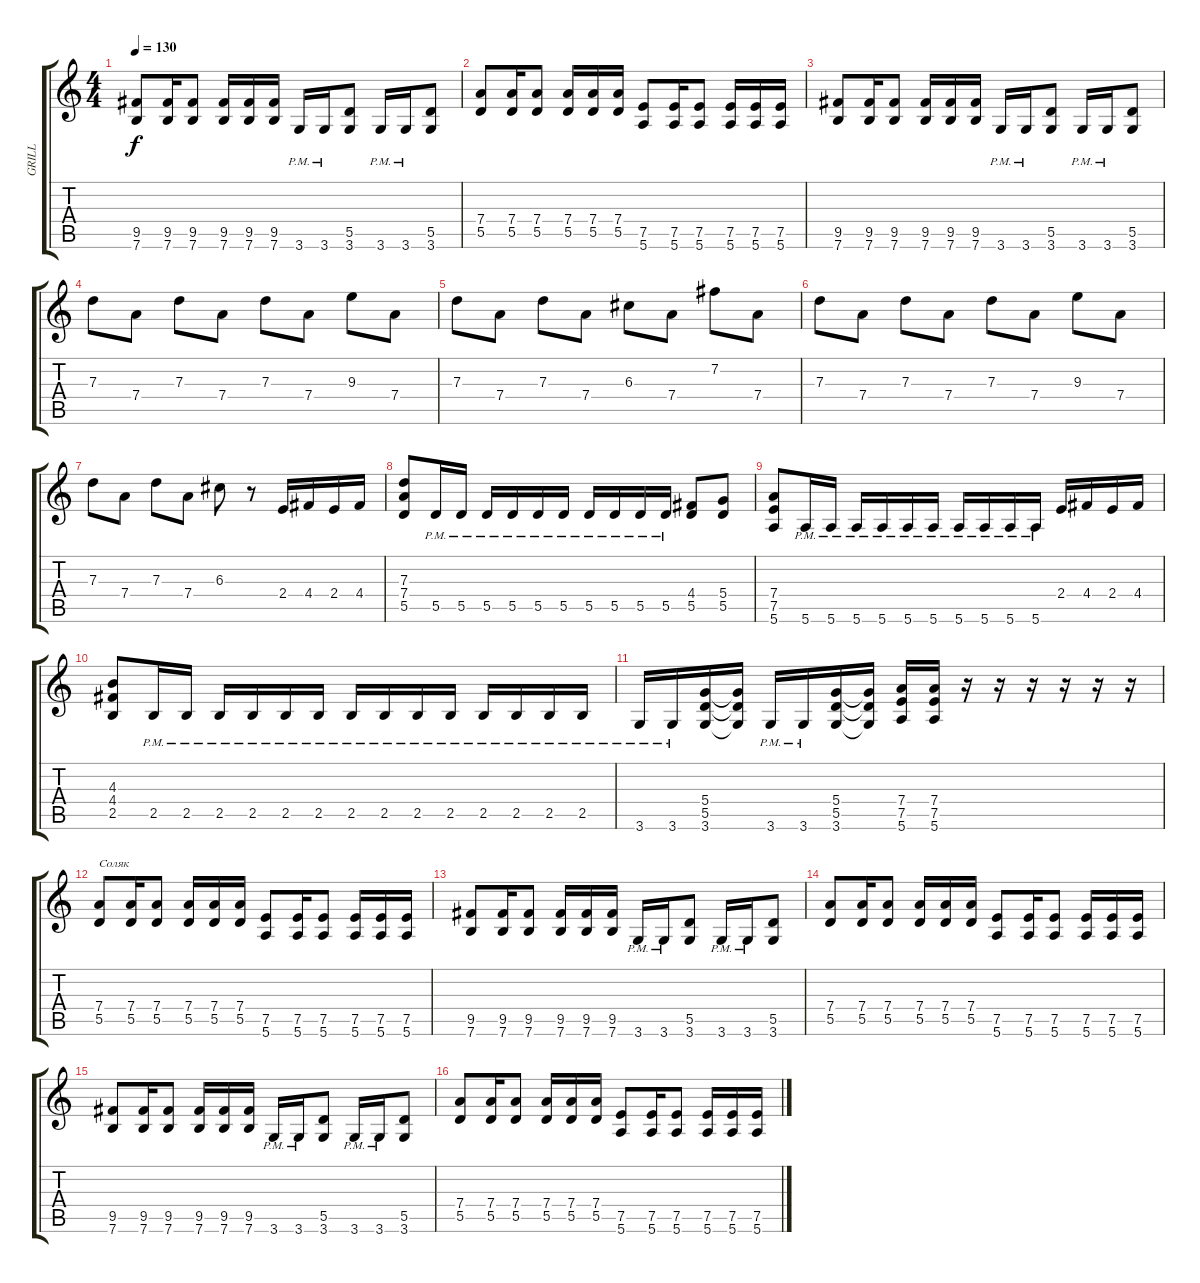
\track ("GRILL" "GRILL") {solo instrument distortionguitar}
\staff {score tabs}
\tuning (E4 B3 G3 D3 A2 E2) {hide}
\ts (4 4)
\tempo 130
\clef g2
\ks c
(9.5 7.6).8{dy f} (9.5 7.6).16 (9.5 7.6).8 (9.5 7.6).16 (9.5 7.6).16 (9.5 7.6).16 3.6{pm}.16 3.6{pm}.16 (5.5 3.6).8 3.6{pm}.16 3.6{pm}.16 (5.5 3.6).8 |
(7.4 5.5).8 (7.4 5.5).16 (7.4 5.5).8 (7.4 5.5).16 (7.4 5.5).16 (7.4 5.5).16 (7.5 5.6).8 (7.5 5.6).16 (7.5 5.6).8 (7.5 5.6).16 (7.5 5.6).16 (7.5 5.6).16 |
(9.5 7.6).8 (9.5 7.6).16 (9.5 7.6).8 (9.5 7.6).16 (9.5 7.6).16 (9.5 7.6).16 3.6{pm}.16 3.6{pm}.16 (5.5 3.6).8 3.6{pm}.16 3.6{pm}.16 (5.5 3.6).8 |
7.3.8{instrument electricguitarclean} 7.4.8 7.3.8 7.4.8 7.3.8 7.4.8 9.3.8 7.4.8 |
7.3.8 7.4.8 7.3.8 7.4.8 6.3.8 7.4.8 7.2.8 7.4.8 |
7.3.8 7.4.8 7.3.8 7.4.8 7.3.8 7.4.8 9.3.8 7.4.8 |
7.3.8 7.4.8 7.3.8 7.4.8 6.3.8 r.8 2.4.16{instrument distortionguitar} 4.4.16 2.4.16 4.4.16 |
(7.3 7.4 5.5).8{instrument distortionguitar} 5.5{pm}.16 5.5{pm}.16 5.5{pm}.16 5.5{pm}.16 5.5{pm}.16 5.5{pm}.16 5.5{pm}.16 5.5{pm}.16 5.5{pm}.16 5.5{pm}.16 (4.4 5.5).8 (5.4 5.5).8 |
(7.4 7.5 5.6).8 5.6{pm}.16 5.6{pm}.16 5.6{pm}.16 5.6{pm}.16 5.6{pm}.16 5.6{pm}.16 5.6{pm}.16 5.6{pm}.16 5.6{pm}.16 5.6{pm}.16 2.4.16 4.4.16 2.4.16 4.4.16 |
(4.3 4.4 2.5).8 2.5{pm}.16 2.5{pm}.16 2.5{pm}.16 2.5{pm}.16 2.5{pm}.16 2.5{pm}.16 2.5{pm}.16 2.5{pm}.16 2.5{pm}.16 2.5{pm}.16 2.5{pm}.16 2.5{pm}.16 2.5{pm}.16 2.5{pm}.16 |
3.6{pm}.16 3.6{pm}.16 (5.4 5.5 3.6).16 (5.4{t} 5.5{t} 3.6{t}).16 3.6{pm}.16 3.6{pm}.16 (5.4 5.5 3.6).16 (5.4{t} 5.5{t} 3.6{t}).16 (7.4 7.5 5.6).16 (7.4 7.5 5.6).16 r.16 r.16 r.16 r.16 r.16 r.16 |
(7.4 5.5).8{txt "Соляк"} (7.4 5.5).16 (7.4 5.5).8 (7.4 5.5).16 (7.4 5.5).16 (7.4 5.5).16 (7.5 5.6).8 (7.5 5.6).16 (7.5 5.6).8 (7.5 5.6).16 (7.5 5.6).16 (7.5 5.6).16 |
(9.5 7.6).8 (9.5 7.6).16 (9.5 7.6).8 (9.5 7.6).16 (9.5 7.6).16 (9.5 7.6).16 3.6{pm}.16 3.6{pm}.16 (5.5 3.6).8 3.6{pm}.16 3.6{pm}.16 (5.5 3.6).8 |
(7.4 5.5).8 (7.4 5.5).16 (7.4 5.5).8 (7.4 5.5).16 (7.4 5.5).16 (7.4 5.5).16 (7.5 5.6).8 (7.5 5.6).16 (7.5 5.6).8 (7.5 5.6).16 (7.5 5.6).16 (7.5 5.6).16 |
(9.5 7.6).8 (9.5 7.6).16 (9.5 7.6).8 (9.5 7.6).16 (9.5 7.6).16 (9.5 7.6).16 3.6{pm}.16 3.6{pm}.16 (5.5 3.6).8 3.6{pm}.16 3.6{pm}.16 (5.5 3.6).8 |
(7.4 5.5).8 (7.4 5.5).16 (7.4 5.5).8 (7.4 5.5).16 (7.4 5.5).16 (7.4 5.5).16 (7.5 5.6).8 (7.5 5.6).16 (7.5 5.6).8 (7.5 5.6).16 (7.5 5.6).16 (7.5 5.6).16
